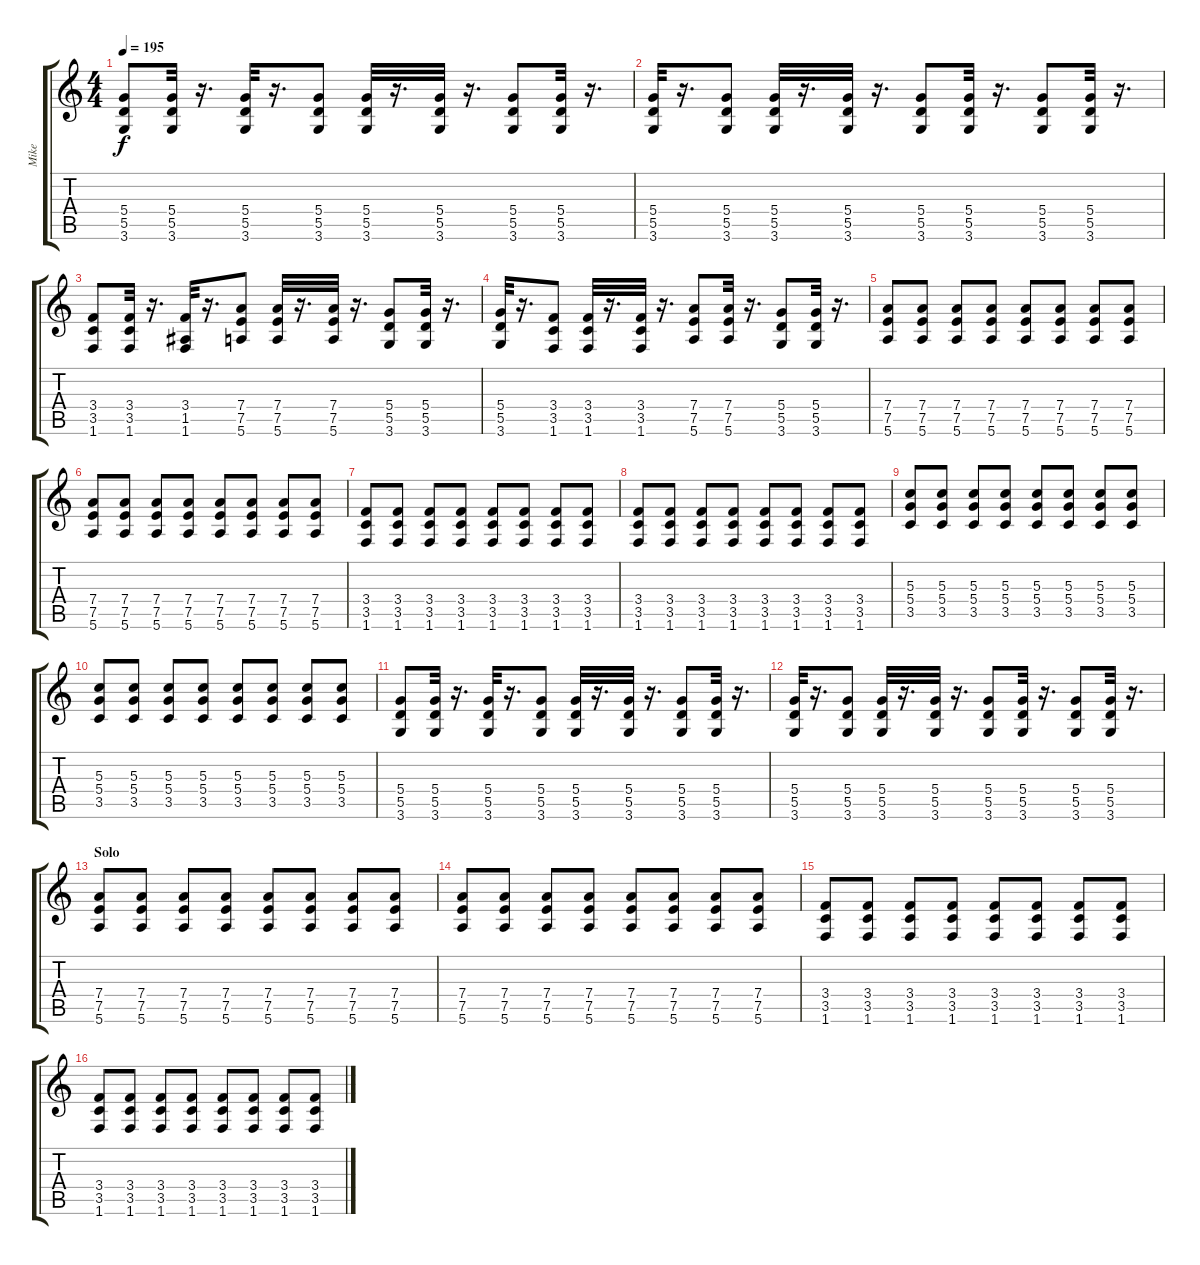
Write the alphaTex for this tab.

\track ("Mike" "Mike") {instrument acousticguitarsteel}
\staff {score tabs}
\tuning (E4 B3 G3 D3 A2 E2) {hide}
\ts (4 4)
\tempo 195
\clef g2
\ks c
(5.4 5.5 3.6).8{dy f} (5.4 5.5 3.6).32 r.16{d} (5.4 5.5 3.6).32 r.16{d} (5.4 5.5 3.6).8 (5.4 5.5 3.6).32 r.16{d} (5.4 5.5 3.6).32 r.16{d} (5.4 5.5 3.6).8 (5.4 5.5 3.6).32 r.16{d} |
(5.4 5.5 3.6).32 r.16{d} (5.4 5.5 3.6).8 (5.4 5.5 3.6).32 r.16{d} (5.4 5.5 3.6).32 r.16{d} (5.4 5.5 3.6).8 (5.4 5.5 3.6).32 r.16{d} (5.4 5.5 3.6).8 (5.4 5.5 3.6).32 r.16{d} |
(3.4 3.5 1.6).8 (3.4 3.5 1.6).32 r.16{d} (3.4 1.5 1.6).32 r.16{d} (7.4 7.5 5.6).8 (7.4 7.5 5.6).32 r.16{d} (7.4 7.5 5.6).32 r.16{d} (5.4 5.5 3.6).8 (5.4 5.5 3.6).32 r.16{d} |
(5.4 5.5 3.6).32 r.16{d} (3.4 3.5 1.6).8 (3.4 3.5 1.6).32 r.16{d} (3.4 3.5 1.6).32 r.16{d} (7.4 7.5 5.6).8 (7.4 7.5 5.6).32 r.16{d} (5.4 5.5 3.6).8 (5.4 5.5 3.6).32 r.16{d} |
(7.4 7.5 5.6).8 (7.4 7.5 5.6).8 (7.4 7.5 5.6).8 (7.4 7.5 5.6).8 (7.4 7.5 5.6).8 (7.4 7.5 5.6).8 (7.4 7.5 5.6).8 (7.4 7.5 5.6).8 |
(7.4 7.5 5.6).8 (7.4 7.5 5.6).8 (7.4 7.5 5.6).8 (7.4 7.5 5.6).8 (7.4 7.5 5.6).8 (7.4 7.5 5.6).8 (7.4 7.5 5.6).8 (7.4 7.5 5.6).8 |
(3.4 3.5 1.6).8 (3.4 3.5 1.6).8 (3.4 3.5 1.6).8 (3.4 3.5 1.6).8 (3.4 3.5 1.6).8 (3.4 3.5 1.6).8 (3.4 3.5 1.6).8 (3.4 3.5 1.6).8 |
(3.4 3.5 1.6).8 (3.4 3.5 1.6).8 (3.4 3.5 1.6).8 (3.4 3.5 1.6).8 (3.4 3.5 1.6).8 (3.4 3.5 1.6).8 (3.4 3.5 1.6).8 (3.4 3.5 1.6).8 |
(5.3 5.4 3.5).8 (5.3 5.4 3.5).8 (5.3 5.4 3.5).8 (5.3 5.4 3.5).8 (5.3 5.4 3.5).8 (5.3 5.4 3.5).8 (5.3 5.4 3.5).8 (5.3 5.4 3.5).8 |
(5.3 5.4 3.5).8 (5.3 5.4 3.5).8 (5.3 5.4 3.5).8 (5.3 5.4 3.5).8 (5.3 5.4 3.5).8 (5.3 5.4 3.5).8 (5.3 5.4 3.5).8 (5.3 5.4 3.5).8 |
(5.4 5.5 3.6).8 (5.4 5.5 3.6).32 r.16{d} (5.4 5.5 3.6).32 r.16{d} (5.4 5.5 3.6).8 (5.4 5.5 3.6).32 r.16{d} (5.4 5.5 3.6).32 r.16{d} (5.4 5.5 3.6).8 (5.4 5.5 3.6).32 r.16{d} |
(5.4 5.5 3.6).32 r.16{d} (5.4 5.5 3.6).8 (5.4 5.5 3.6).32 r.16{d} (5.4 5.5 3.6).32 r.16{d} (5.4 5.5 3.6).8 (5.4 5.5 3.6).32 r.16{d} (5.4 5.5 3.6).8 (5.4 5.5 3.6).32 r.16{d} |
\section ("" "Solo")
(7.4 7.5 5.6).8{volume 9 instrument distortionguitar} (7.4 7.5 5.6).8 (7.4 7.5 5.6).8 (7.4 7.5 5.6).8 (7.4 7.5 5.6).8 (7.4 7.5 5.6).8 (7.4 7.5 5.6).8 (7.4 7.5 5.6).8 |
(7.4 7.5 5.6).8 (7.4 7.5 5.6).8 (7.4 7.5 5.6).8 (7.4 7.5 5.6).8 (7.4 7.5 5.6).8 (7.4 7.5 5.6).8 (7.4 7.5 5.6).8 (7.4 7.5 5.6).8 |
(3.4 3.5 1.6).8 (3.4 3.5 1.6).8 (3.4 3.5 1.6).8 (3.4 3.5 1.6).8 (3.4 3.5 1.6).8 (3.4 3.5 1.6).8 (3.4 3.5 1.6).8 (3.4 3.5 1.6).8 |
(3.4 3.5 1.6).8 (3.4 3.5 1.6).8 (3.4 3.5 1.6).8 (3.4 3.5 1.6).8 (3.4 3.5 1.6).8 (3.4 3.5 1.6).8 (3.4 3.5 1.6).8 (3.4 3.5 1.6).8
